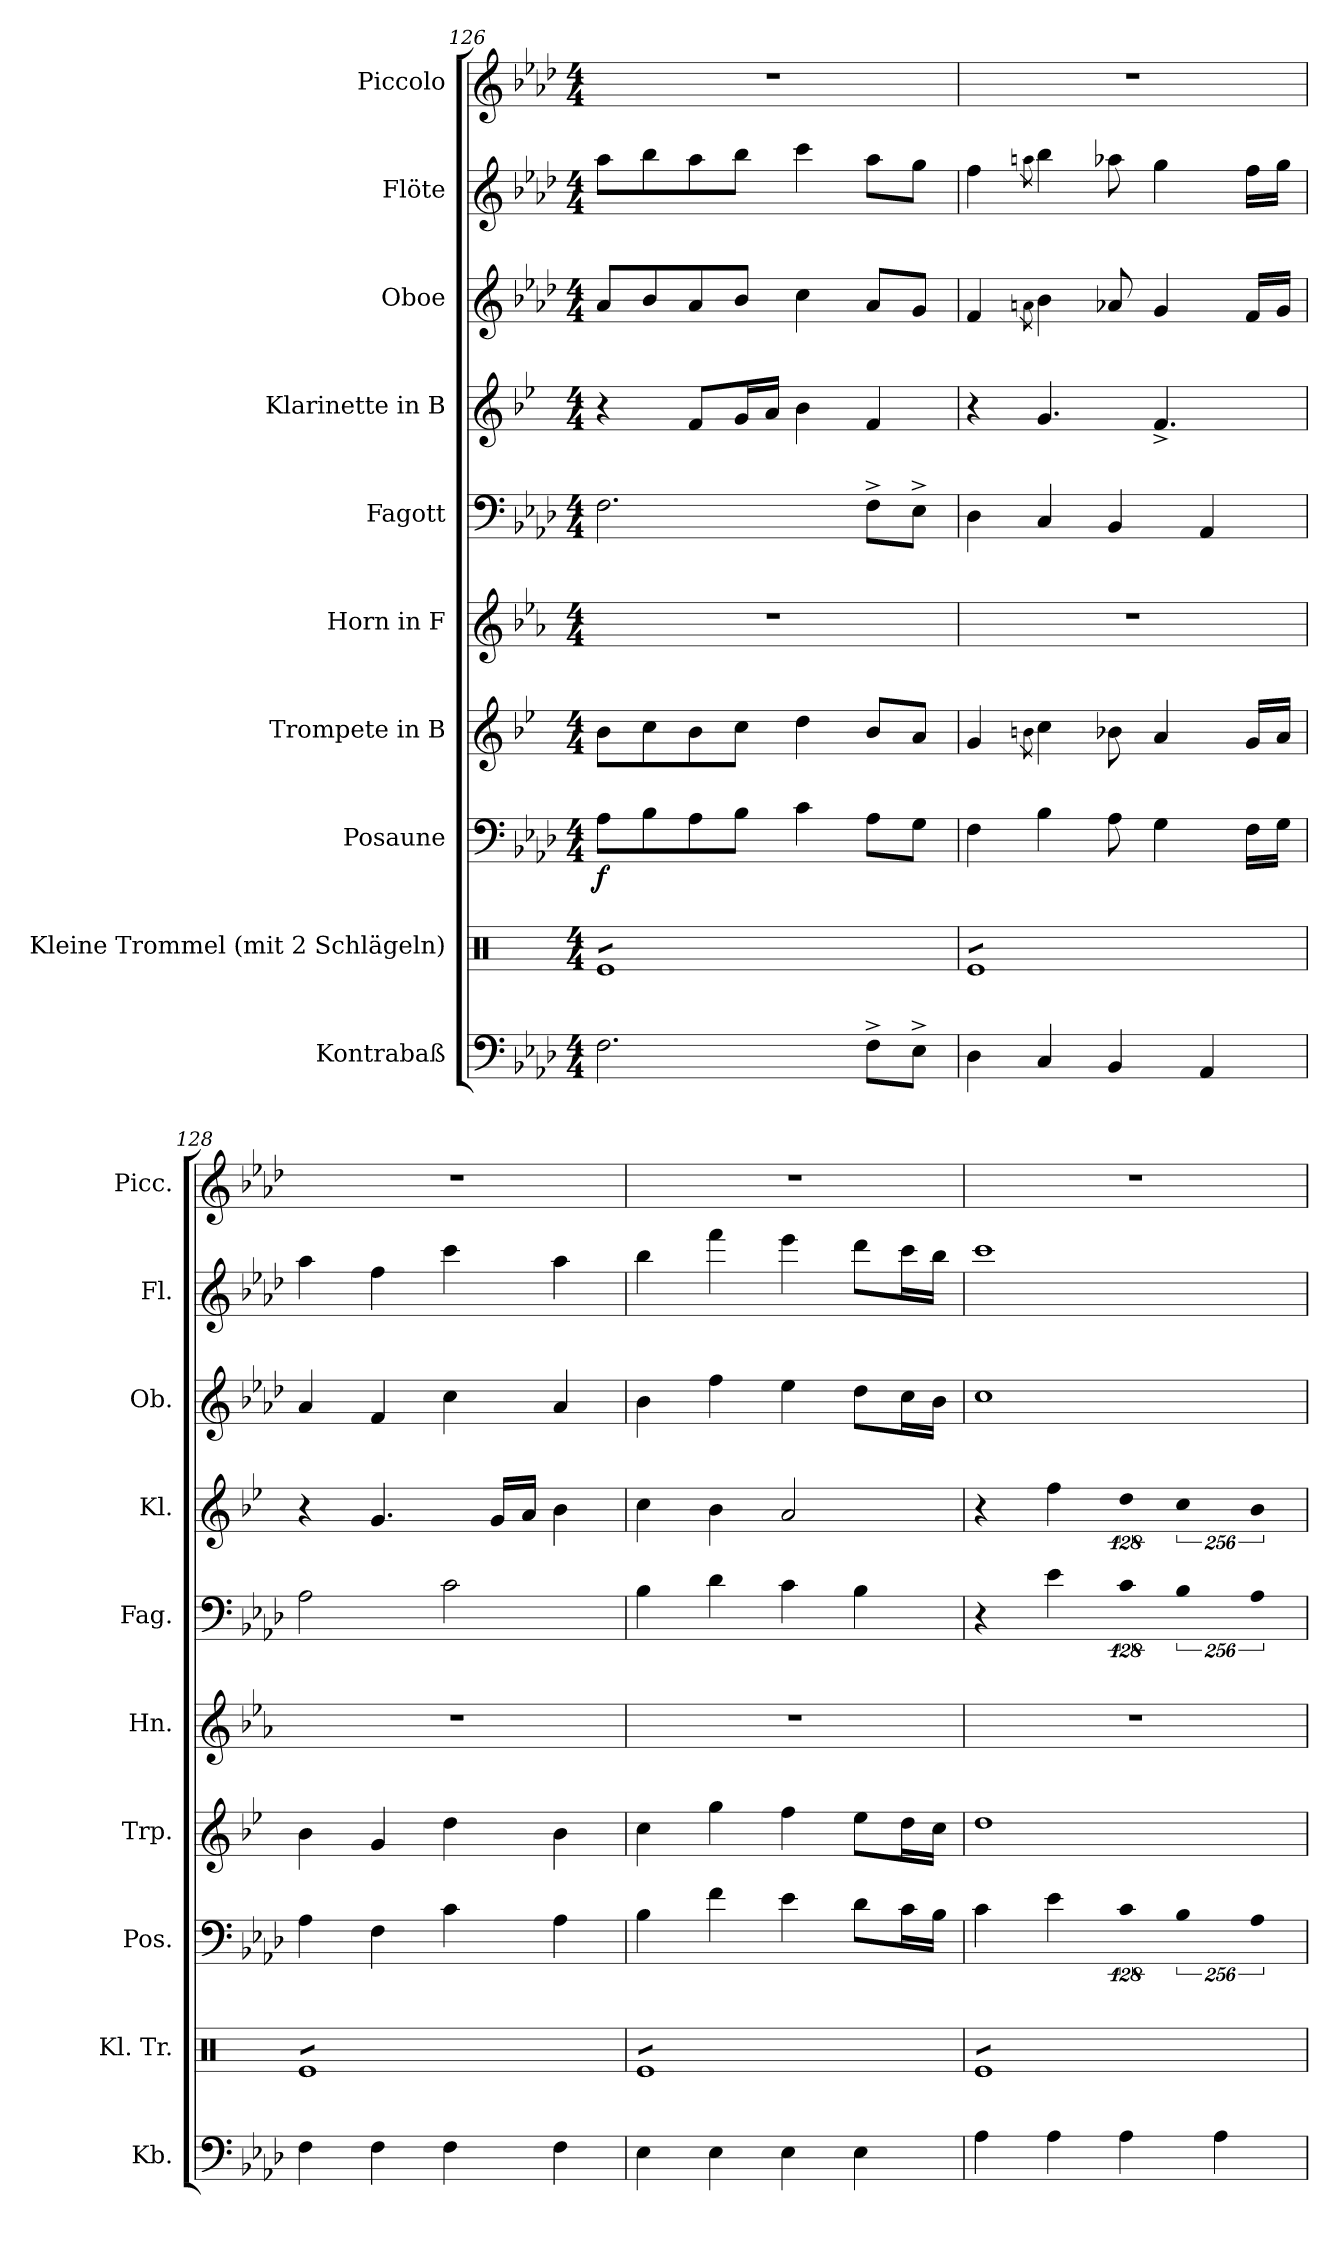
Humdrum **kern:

**kern	**kern	**kern	**dynam	**kern	**kern	**kern	**kern	**kern	**kern	**kern
*part10	*part9	*part8	*part8	*part7	*part6	*part5	*part4	*part3	*part2	*part1
*staff10	*staff9	*staff8	*staff8	*staff7	*staff6	*staff5	*staff4	*staff3	*staff2	*staff1
*I"Kontrabaß	*I"Kleine Trommel (mit 2 Schlägeln)	*I"Posaune	*	*I"Trompete in B	*I"Horn in F	*I"Fagott	*I"Klarinette in B	*I"Oboe	*I"Flöte	*I"Piccolo
*I'Kb.	*I'Kl. Tr.	*I'Pos.	*	*I'Trp.	*I'Hn.	*I'Fag.	*I'Kl.	*I'Ob.	*I'Fl.	*I'Picc.
!!LO:PB:g=z
*clefF4	*clefX	*clefF4	*	*clefG2	*clefG2	*clefF4	*clefG2	*clefG2	*clefG2	*clefG2
*ITrd7c12	*	*	*	*ITrd1c2	*ITrd4c7	*	*ITrd1c2	*	*	*ITrd-7c-12
*k[b-e-a-d-]	*k[]	*k[b-e-a-d-]	*	*k[b-e-a-d-]	*k[b-e-a-d-]	*k[b-e-a-d-]	*k[b-e-a-d-]	*k[b-e-a-d-]	*k[b-e-a-d-]	*k[b-e-a-d-]
*A-:	*C:	*A-:	*	*A-:	*A-:	*A-:	*A-:	*A-:	*A-:	*A-:
*M4/4	*M4/4	*M4/4	*	*M4/4	*M4/4	*M4/4	*M4/4	*M4/4	*M4/4	*M4/4
=126	=126	=126	=126	=126	=126	=126	=126	=126	=126	=126
*	*tremolo	*	*	*	*	*	*	*	*	*
2.FFi\	8ReiL	8A-i\L	f	8a-i\L	1r	2.Fi\	4r	8a-i/L	8aa-i\L	1r
.	8Rei	8B-i\	.	8b-i\	.	.	.	8b-i/	8bb-i\	.
.	8Rei	8A-i\	.	8a-i\	.	.	8e-i/L	8a-i/	8aa-i\	.
.	8Rei	8B-i\J	.	8b-i\J	.	.	16fi/L	8b-i/J	8bb-i\J	.
.	.	.	.	.	.	.	16gi/JJ	.	.	.
.	8Rei	4ci\	.	4cci\	.	.	4a-i\	4cci\	4ccci\	.
.	8Rei	.	.	.	.	.	.	.	.	.
8FF^i\L	8Rei	8A-i\L	.	8a-i/L	.	8F^i\L	4e-i/	8a-i/L	8aa-i\L	.
8EE-^i\J	8ReiJ	8Gi\J	.	8gi/J	.	8E-^i\J	.	8gi/J	8ggi\J	.
=127	=127	=127	=127	=127	=127	=127	=127	=127	=127	=127
4DD-i\	8ReiL	4Fi\	.	4fi/	1r	4D-i\	4r	4fi/	4ffi\	1r
.	8Rei	.	.	.	.	.	.	.	.	.
.	.	.	.	8qani\	.	.	.	8qani\	8qaani\	.
4CCi/	8Rei	4B-i\	.	4b-i\	.	4Ci/	4.fi/	4b-i\	4bb-i\	.
.	8Rei	.	.	.	.	.	.	.	.	.
4BBB-i/	8Rei	8A-i\	.	8a-Xi\	.	4BB-i/	.	8a-Xi/	8aa-Xi\	.
.	8Rei	4Gi\	.	4gi/	.	.	4.e-^i/	4gi/	4ggi\	.
4AAA-i/	8Rei	.	.	.	.	4AA-i/	.	.	.	.
.	8ReiJ	16Fi\LL	.	16fi/LL	.	.	.	16fi/LL	16ffi\LL	.
.	.	16Gi\JJ	.	16gi/JJ	.	.	.	16gi/JJ	16ggi\JJ	.
=128	=128	=128	=128	=128	=128	=128	=128	=128	=128	=128
4FFi\	8ReiL	4A-i\	.	4a-i\	1r	2A-i\	4r	4a-i/	4aa-i\	1r
.	8Rei	.	.	.	.	.	.	.	.	.
4FFi\	8Rei	4Fi\	.	4fi/	.	.	4.fi/	4fi/	4ffi\	.
.	8Rei	.	.	.	.	.	.	.	.	.
4FFi\	8Rei	4ci\	.	4cci\	.	2ci\	.	4cci\	4ccci\	.
.	8Rei	.	.	.	.	.	16fi/LL	.	.	.
.	.	.	.	.	.	.	16gi/JJ	.	.	.
4FFi\	8Rei	4A-i\	.	4a-i\	.	.	4a-i\	4a-i/	4aa-i\	.
.	8ReiJ	.	.	.	.	.	.	.	.	.
=129	=129	=129	=129	=129	=129	=129	=129	=129	=129	=129
4EE-i\	8ReiL	4B-i\	.	4b-i\	1r	4B-i\	4b-i\	4b-i\	4bb-i\	1r
.	8Rei	.	.	.	.	.	.	.	.	.
4EE-i\	8Rei	4fi\	.	4ffi\	.	4d-i\	4a-i\	4ffi\	4fffi\	.
.	8Rei	.	.	.	.	.	.	.	.	.
4EE-i\	8Rei	4e-i\	.	4ee-i\	.	4ci\	2gi/	4ee-i\	4eee-i\	.
.	8Rei	.	.	.	.	.	.	.	.	.
4EE-i\	8Rei	8d-i\L	.	8dd-i\L	.	4B-i\	.	8dd-i\L	8ddd-i\L	.
.	8ReiJ	16ci\L	.	16cci\L	.	.	.	16cci\L	16ccci\L	.
.	.	16B-i\JJ	.	16b-i\JJ	.	.	.	16b-i\JJ	16bb-i\JJ	.
=130	=130	=130	=130	=130	=130	=130	=130	=130	=130	=130
4AA-i\	8ReiL	4ci\	.	1cci	1r	4r	4r	1cci	1ccci	1r
.	8Rei	.	.	.	.	.	.	.	.	.
4AA-i\	8Rei	4e-i\	.	.	.	4e-i\	4ee-i\	.	.	.
.	8Rei	.	.	.	.	.	.	.	.	.
!	!	!LO:N:vis=4	!	!	!	!LO:N:vis=4	!LO:N:vis=4	!	!	!
4AA-i\	8Rei	512%85ci\	.	.	.	512%85ci\	512%85cci\	.	.	.
.	8Rei	.	.	.	.	.	.	.	.	.
!	!	!LO:N:vis=4	!	!	!	!LO:N:vis=4	!LO:N:vis=4	!	!	!
.	.	1024%171B-i\	.	.	.	1024%171B-i\	1024%171b-i\	.	.	.
4AA-i\	8Rei	.	.	.	.	.	.	.	.	.
!	!	!LO:N:vis=4	!	!	!	!LO:N:vis=4	!LO:N:vis=4	!	!	!
.	.	1024%171A-i\	.	.	.	1024%171A-i\	1024%171a-i\	.	.	.
.	8ReiJ	.	.	.	.	.	.	.	.	.
*	*Xtremolo	*	*	*	*	*	*	*	*	*
=	=	=	=	=	=	=	=	=	=	=
*-	*-	*-	*-	*-	*-	*-	*-	*-	*-	*-
